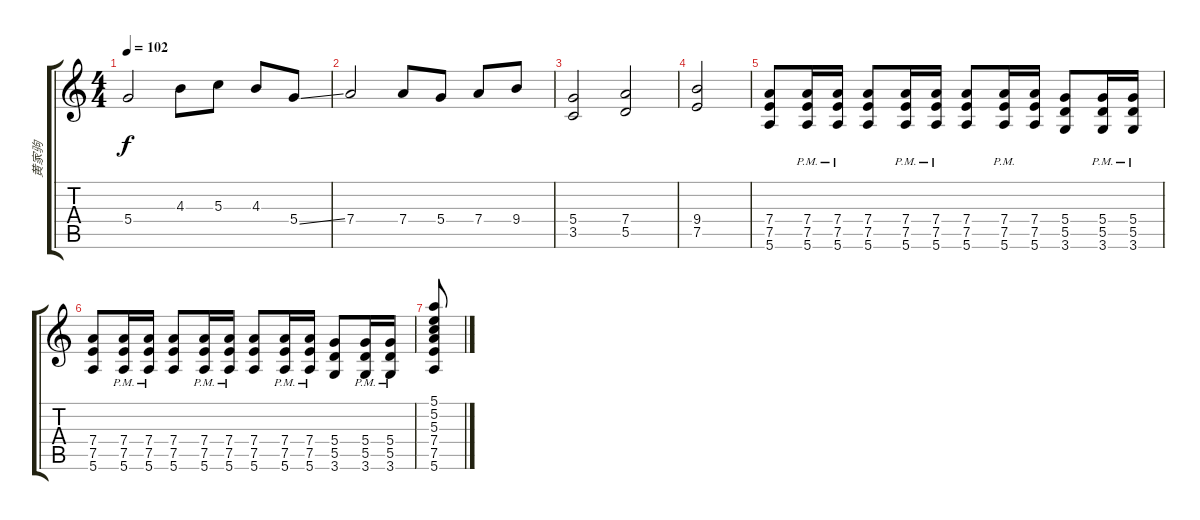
\track ("黄家驹" "黄家驹") {instrument overdrivenguitar}
\staff {score tabs}
\tuning (E4 B3 G3 D3 A2 E2) {hide}
\ts (4 4)
\tempo 102
\clef g2
\ks c
5.4.2{dy f} 4.3.8 5.3.8 4.3.8 5.4{ss}.8 |
7.4.2 7.4.8 5.4.8 7.4.8 9.4.8 |
(5.4 3.5).2 (7.4 5.5).2 |
(9.4 7.5).2 |
(7.4 7.5 5.6).8{volume 10} (7.4{pm} 7.5{pm} 5.6{pm}).16 (7.4{pm} 7.5{pm} 5.6{pm}).16 (7.4 7.5 5.6).8 (7.4{pm} 7.5{pm} 5.6{pm}).16 (7.4{pm} 7.5{pm} 5.6{pm}).16 (7.4 7.5 5.6).8 (7.4{pm} 7.5{pm} 5.6{pm}).16 (7.4 7.5 5.6).16 (5.4 5.5 3.6).8 (5.4{pm} 5.5{pm} 3.6{pm}).16 (5.4{pm} 5.5{pm} 3.6{pm}).16 |
(7.4 7.5 5.6).8 (7.4{pm} 7.5{pm} 5.6{pm}).16 (7.4{pm} 7.5{pm} 5.6{pm}).16 (7.4 7.5 5.6).8 (7.4{pm} 7.5{pm} 5.6{pm}).16 (7.4{pm} 7.5{pm} 5.6{pm}).16 (7.4 7.5 5.6).8 (7.4{pm} 7.5{pm} 5.6{pm}).16 (7.4{pm} 7.5{pm} 5.6{pm}).16 (5.4 5.5 3.6).8 (5.4{pm} 5.5{pm} 3.6{pm}).16 (5.4{pm} 5.5{pm} 3.6{pm}).16 |
(5.1 5.2 5.3 7.4 7.5 5.6).8
